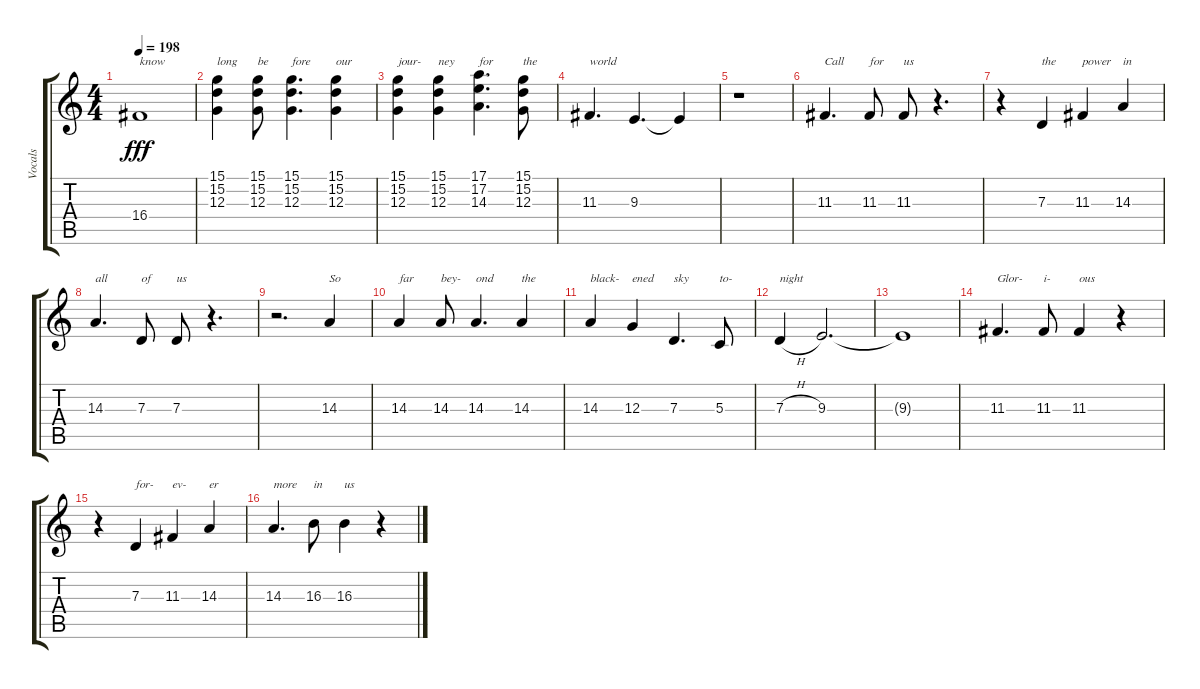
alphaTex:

\track ("Vocals" "Vocals") {instrument altosax}
\staff {score tabs}
\tuning (E4 B3 G3 D3 A2 E2) {hide}
\ts (4 4)
\tempo 198
\clef g2
\ks c
16.4.1{txt "know" dy fff} |
(15.1 15.2 12.3).4{txt "long"} (15.1 15.2 12.3).8{txt "be"} (15.1 15.2 12.3).4{d txt "fore"} (15.1 15.2 12.3).4{txt "our"} |
(15.1 15.2 12.3).4{txt "jour-"} (15.1 15.2 12.3).4{txt "ney"} (17.1 17.2 14.3).4{d txt "for"} (15.1 15.2 12.3).8{txt "the"} |
11.3.4{d txt "world"} 9.3.4{d} 9.3{t}.4 |
r.1 |
11.3.4{d txt "Call"} 11.3.8{txt "for"} 11.3.8{txt "us"} r.4{d} |
r.4 7.3.4{txt "the"} 11.3.4{txt "power"} 14.3.4{txt "in"} |
14.3.4{d txt "all"} 7.3.8{txt "of"} 7.3.8{txt "us"} r.4{d} |
r.2{d} 14.3.4{txt "So"} |
14.3.4{txt "far"} 14.3.8{txt "bey-"} 14.3.4{d txt "ond"} 14.3.4{txt "the"} |
14.3.4{txt "black-"} 12.3.4{txt "ened"} 7.3.4{d txt "sky"} 5.3.8{txt "to-"} |
7.3{h}.4{txt "night"} 9.3.2{d} |
9.3{t}.1 |
11.3.4{d txt "Glor-"} 11.3.8{txt "i-"} 11.3.4{txt "ous"} r.4 |
r.4 7.3.4{txt "for-"} 11.3.4{txt "ev-"} 14.3.4{txt "er"} |
14.3.4{d txt "more"} 16.3.8{txt "in"} 16.3.4{txt "us"} r.4
